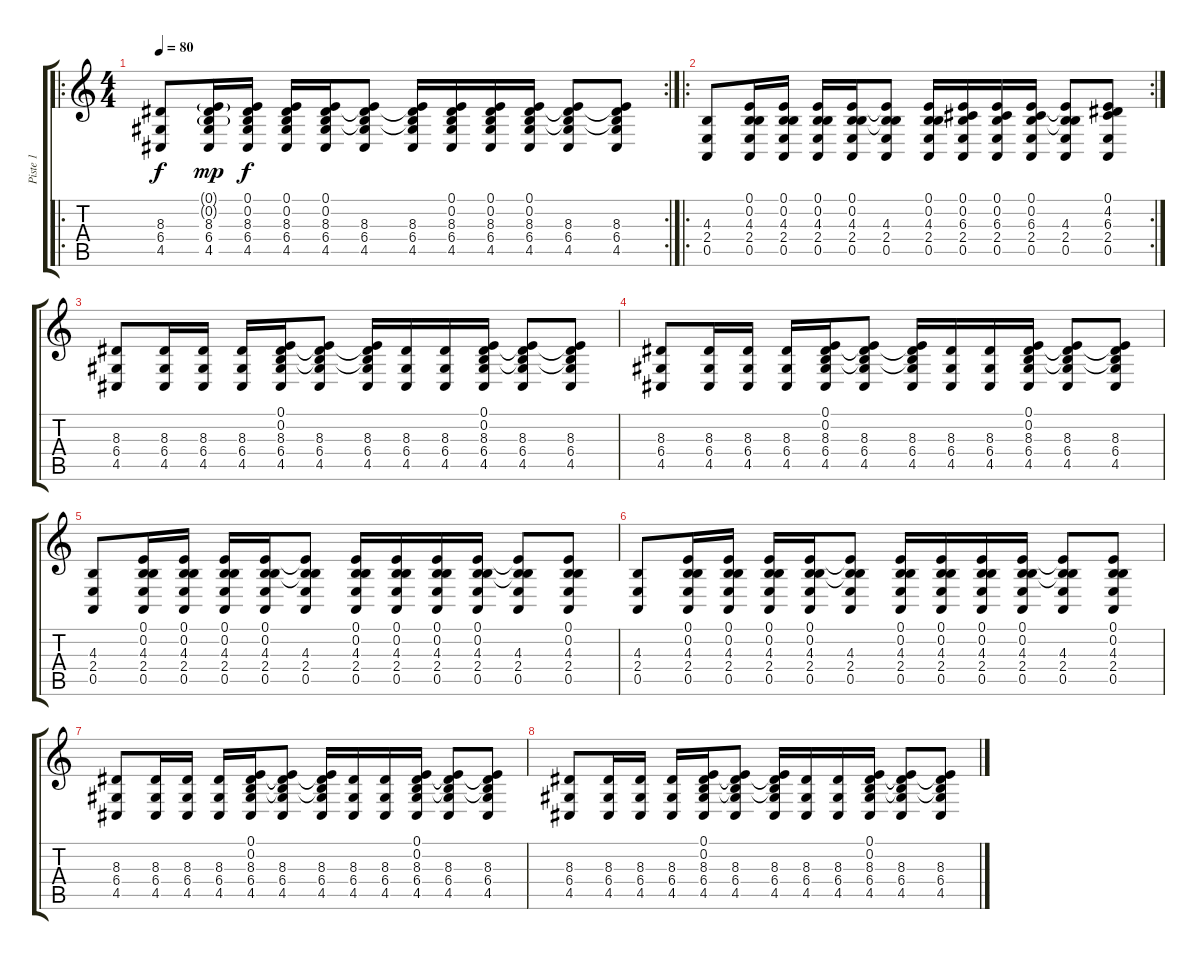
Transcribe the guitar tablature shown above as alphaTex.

\track ("Piste 1" "Piste 1") {instrument fx4atmosphere}
\staff {score tabs}
\tuning (E4 B3 G3 D3 A2 E2) {hide}
\ro
\rc 2
\ts (4 4)
\tempo 80
\clef g2
\ks c
(8.3 6.4 4.5).8{dy f} (0.1{g} 0.2{g} 8.3 6.4 4.5).16{dy mp} (0.1 0.2 8.3 6.4 4.5).16{dy f} (0.1 0.2 8.3 6.4 4.5).16 (0.1 0.2 8.3 6.4 4.5).16 (0.1{t} 0.2{t} 8.3 6.4 4.5).8 (0.1{t} 0.2{t} 8.3 6.4 4.5).16 (0.1 0.2 8.3 6.4 4.5).16 (0.1 0.2 8.3 6.4 4.5).16 (0.1 0.2 8.3 6.4 4.5).16 (0.1{t} 0.2{t} 8.3 6.4 4.5).8 (0.1{t} 0.2{t} 8.3 6.4 4.5).8 |
\ro
\rc 2
(4.3 2.4 0.5).8 (0.1 0.2 4.3 2.4 0.5).16 (0.1 0.2 4.3 2.4 0.5).16 (0.1 0.2 4.3 2.4 0.5).16 (0.1 0.2 4.3 2.4 0.5).16 (0.1{t} 0.2{t} 4.3 2.4 0.5).8 (0.1 0.2 4.3 2.4 0.5).16 (0.1 0.2 6.3 2.4 0.5).16 (0.1 0.2 6.3 2.4 0.5).16 (0.1 0.2 6.3 2.4 0.5).16 (0.1{t} 0.2{t} 4.3 2.4 0.5).8 (0.1 4.2 6.3 2.4 0.5).8 |
(8.3 6.4 4.5).8 (8.3 6.4 4.5).16 (8.3 6.4 4.5).16 (8.3 6.4 4.5).16 (0.1 0.2 8.3 6.4 4.5).16 (0.1{t} 0.2{t} 8.3 6.4 4.5).8 (0.1{t} 0.2{t} 8.3 6.4 4.5).16 (8.3 6.4 4.5).16 (8.3 6.4 4.5).16 (0.1 0.2 8.3 6.4 4.5).16 (0.1{t} 0.2{t} 8.3 6.4 4.5).8 (0.1{t} 0.2{t} 8.3 6.4 4.5).8 |
(8.3 6.4 4.5).8 (8.3 6.4 4.5).16 (8.3 6.4 4.5).16 (8.3 6.4 4.5).16 (0.1 0.2 8.3 6.4 4.5).16 (0.1{t} 0.2{t} 8.3 6.4 4.5).8 (0.1{t} 0.2{t} 8.3 6.4 4.5).16 (8.3 6.4 4.5).16 (8.3 6.4 4.5).16 (0.1 0.2 8.3 6.4 4.5).16 (0.1{t} 0.2{t} 8.3 6.4 4.5).8 (0.1{t} 0.2{t} 8.3 6.4 4.5).8 |
(4.3 2.4 0.5).8 (0.1 0.2 4.3 2.4 0.5).16 (0.1 0.2 4.3 2.4 0.5).16 (0.1 0.2 4.3 2.4 0.5).16 (0.1 0.2 4.3 2.4 0.5).16 (0.1{t} 0.2{t} 4.3 2.4 0.5).8 (0.1 0.2 4.3 2.4 0.5).16 (0.1 0.2 4.3 2.4 0.5).16 (0.1 0.2 4.3 2.4 0.5).16 (0.1 0.2 4.3 2.4 0.5).16 (0.1{t} 0.2{t} 4.3 2.4 0.5).8 (0.1 0.2 4.3 2.4 0.5).8 |
(4.3 2.4 0.5).8 (0.1 0.2 4.3 2.4 0.5).16 (0.1 0.2 4.3 2.4 0.5).16 (0.1 0.2 4.3 2.4 0.5).16 (0.1 0.2 4.3 2.4 0.5).16 (0.1{t} 0.2{t} 4.3 2.4 0.5).8 (0.1 0.2 4.3 2.4 0.5).16 (0.1 0.2 4.3 2.4 0.5).16 (0.1 0.2 4.3 2.4 0.5).16 (0.1 0.2 4.3 2.4 0.5).16 (0.1{t} 0.2{t} 4.3 2.4 0.5).8 (0.1 0.2 4.3 2.4 0.5).8 |
(8.3 6.4 4.5).8 (8.3 6.4 4.5).16 (8.3 6.4 4.5).16 (8.3 6.4 4.5).16 (0.1 0.2 8.3 6.4 4.5).16 (0.1{t} 0.2{t} 8.3 6.4 4.5).8 (0.1{t} 0.2{t} 8.3 6.4 4.5).16 (8.3 6.4 4.5).16 (8.3 6.4 4.5).16 (0.1 0.2 8.3 6.4 4.5).16 (0.1{t} 0.2{t} 8.3 6.4 4.5).8 (0.1{t} 0.2{t} 8.3 6.4 4.5).8 |
(8.3 6.4 4.5).8 (8.3 6.4 4.5).16 (8.3 6.4 4.5).16 (8.3 6.4 4.5).16 (0.1 0.2 8.3 6.4 4.5).16 (0.1{t} 0.2{t} 8.3 6.4 4.5).8 (0.1{t} 0.2{t} 8.3 6.4 4.5).16 (8.3 6.4 4.5).16 (8.3 6.4 4.5).16 (0.1 0.2 8.3 6.4 4.5).16 (0.1{t} 0.2{t} 8.3 6.4 4.5).8 (0.1{t} 0.2{t} 8.3 6.4 4.5).8
